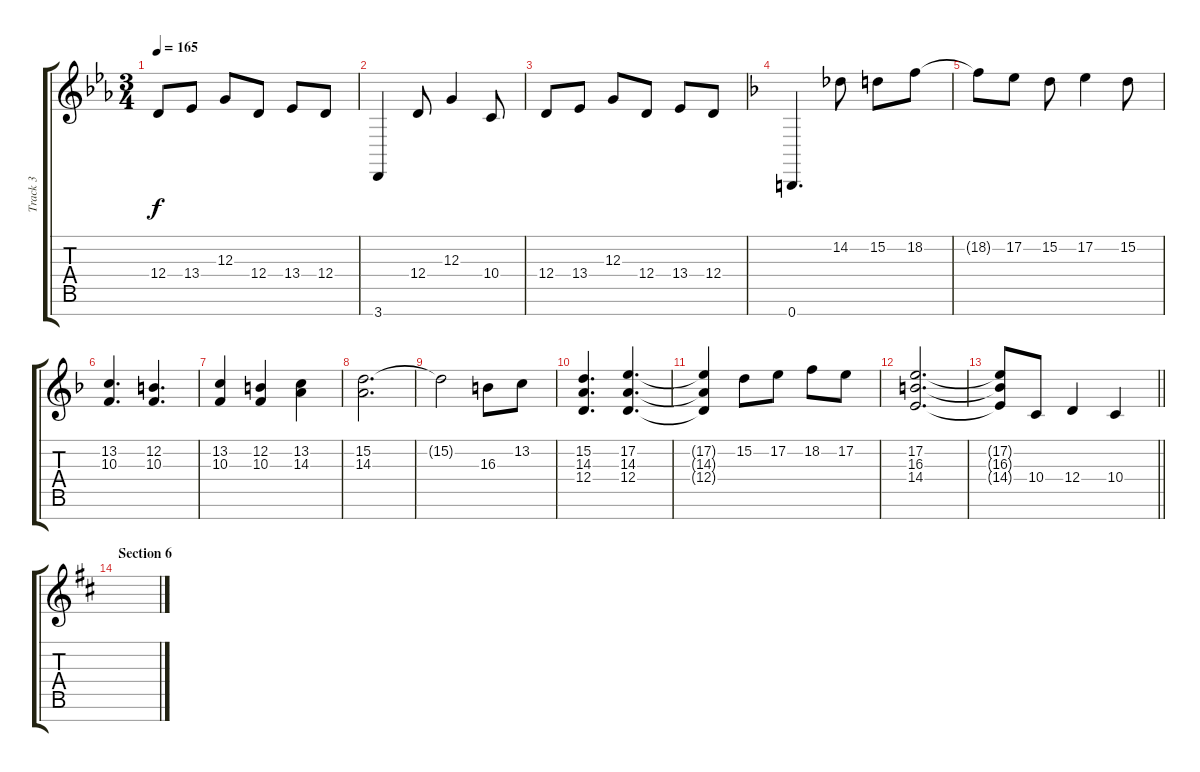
\track ("Track 3" "Track 3") {instrument acousticgrandpiano}
\staff {score tabs}
\tuning (E4 B3 G3 D3 A2 E2 B1) {hide}
\ts (3 4)
\tempo 165
\clef g2
\ks eb
12.4.8{dy f} 13.4.8 12.3.8 12.4.8 13.4.8 12.4.8 |
3.7.4 12.4.8 12.3.4 10.4.8 |
12.4.8 13.4.8 12.3.8 12.4.8 13.4.8 12.4.8 |
\ks f
0.7.4{d} 14.2.8 15.2.8 18.2.8 |
18.2{t}.8 17.2.8 15.2.8 17.2.4 15.2.8 |
(13.2 10.3).4{d} (12.2 10.3).4{d} |
(13.2 10.3).4 (12.2 10.3).4 (13.2 14.3).4 |
(15.2 14.3).2{d} |
15.2{t}.2 16.3.8 13.2.8 |
(15.2 14.3 12.4).4{d} (17.2 14.3 12.4).4{d} |
(17.2{t} 14.3{t} 12.4{t}).4 15.2.8 17.2.8 18.2.8 17.2.8 |
(17.2 16.3 14.4).2{d} |
\barLineRight lightlight
(17.2{t} 16.3{t} 14.4{t}).8 10.4.8 12.4.4 10.4.4 |
\section ("" "Section 6")
\ks d
